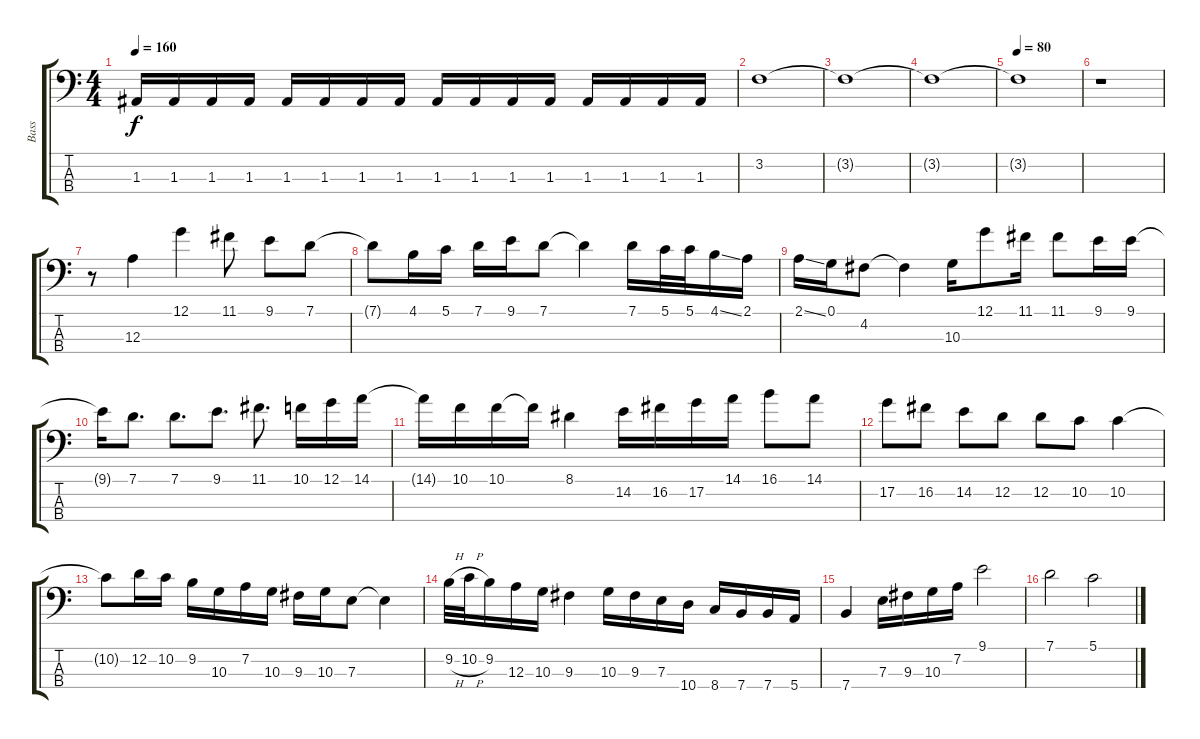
\track ("Bass" "Bass") {instrument electricbassfinger}
\staff {score tabs}
\tuning (G2 D2 A1 E1) {hide}
\ts (4 4)
\tempo 160
\clef f4
\ks c
1.3.16{dy f} 1.3.16 1.3.16 1.3.16 1.3.16 1.3.16 1.3.16 1.3.16 1.3.16 1.3.16 1.3.16 1.3.16 1.3.16 1.3.16 1.3.16 1.3.16 |
3.2.1 |
3.2{t}.1 |
3.2{t}.1 |
\tempo 80
3.2{t}.1 |
r.1 |
r.8 12.3.4 12.1.4 11.1.8 9.1.8 7.1.8 |
7.1{t}.8 4.1.16 5.1.16 7.1.16 9.1.16 7.1.8 7.1{t}.4 7.1.16 5.1.32 5.1.32 4.1{ss}.16 2.1.16 |
2.1{ss}.16 0.1.16 4.2.8 4.2{t}.4 10.3.16 12.1.8 11.1.16 11.1.8 9.1.16 9.1.16 |
9.1{t}.16 7.1.8{d} 7.1.8{d} 9.1.8{d} 11.1.8{d} 10.1.16 12.1.16 14.1.16 |
14.1{t}.16 10.1.16 10.1.16 10.1{t}.16 8.1.4 14.2.16 16.2.16 17.2.16 14.1.16 16.1.8 14.1.8 |
17.2.8 16.2.8 14.2.8 12.2.8 12.2.8 10.2.8 10.2.4 |
10.2{t}.8 12.2.16 10.2.16 9.2.16 10.3.16 7.2.16 10.3.16 9.3.16 10.3.16 7.3.8 7.3{t}.4 |
9.2{h}.32 10.2{h}.32 9.2.16 12.3.16 10.3.16 9.3.4 10.3.16 9.3.16 7.3.16 10.4.16 8.4.16 7.4.16 7.4.16 5.4.16 |
7.4.4 7.3.16 9.3.16 10.3.16 7.2.16 9.1.2 |
7.1.2 5.1.2
